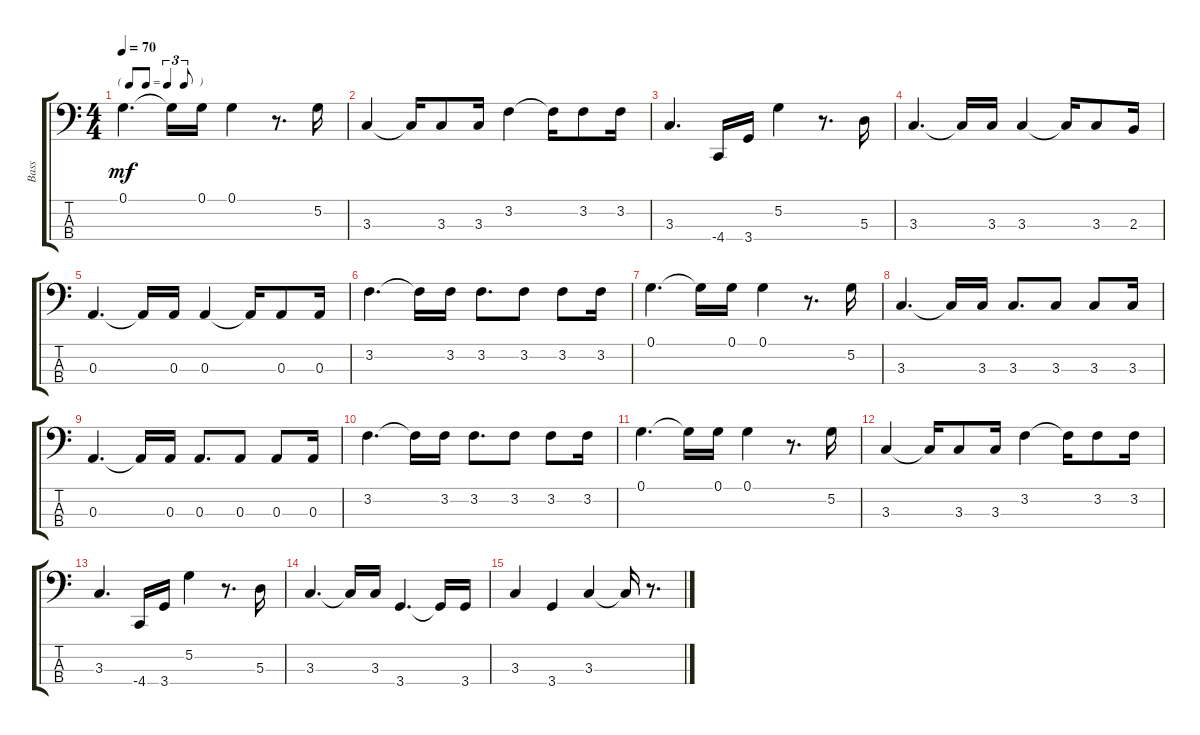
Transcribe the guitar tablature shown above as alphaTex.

\track ("Bass" "Bass") {instrument fretlessbass}
\staff {score tabs}
\tuning (G2 D2 A1 E1) {hide}
\ts (4 4)
\tf triplet8th
\tempo 70
\clef f4
\ks c
0.1.4{d dy mf} 0.1{t}.16 0.1.16 0.1.4 r.8{d} 5.2.16 |
3.3.4 3.3{t}.16 3.3.8 3.3.16 3.2.4 3.2{t}.16 3.2.8 3.2.16 |
3.3.4{d} -4.4.16 3.4.16 5.2.4 r.8{d} 5.3.16 |
3.3.4{d} 3.3{t}.16 3.3.16 3.3.4 3.3{t}.16 3.3.8 2.3.16 |
0.3.4{d} 0.3{t}.16 0.3.16 0.3.4 0.3{t}.16 0.3.8 0.3.16 |
3.2.4{d} 3.2{t}.16 3.2.16 3.2.8{d} 3.2.8 3.2.8 3.2.16 |
0.1.4{d} 0.1{t}.16 0.1.16 0.1.4 r.8{d} 5.2.16 |
3.3.4{d} 3.3{t}.16 3.3.16 3.3.8{d} 3.3.8 3.3.8 3.3.16 |
0.3.4{d} 0.3{t}.16 0.3.16 0.3.8{d} 0.3.8 0.3.8 0.3.16 |
3.2.4{d} 3.2{t}.16 3.2.16 3.2.8{d} 3.2.8 3.2.8 3.2.16 |
0.1.4{d} 0.1{t}.16 0.1.16 0.1.4 r.8{d} 5.2.16 |
3.3.4 3.3{t}.16 3.3.8 3.3.16 3.2.4 3.2{t}.16 3.2.8 3.2.16 |
3.3.4{d} -4.4.16 3.4.16 5.2.4 r.8{d} 5.3.16 |
3.3.4{d} 3.3{t}.16 3.3.16 3.4.4{d} 3.4{t}.16 3.4.16 |
3.3.4 3.4.4 3.3.4 3.3{t}.16 r.8{d}
